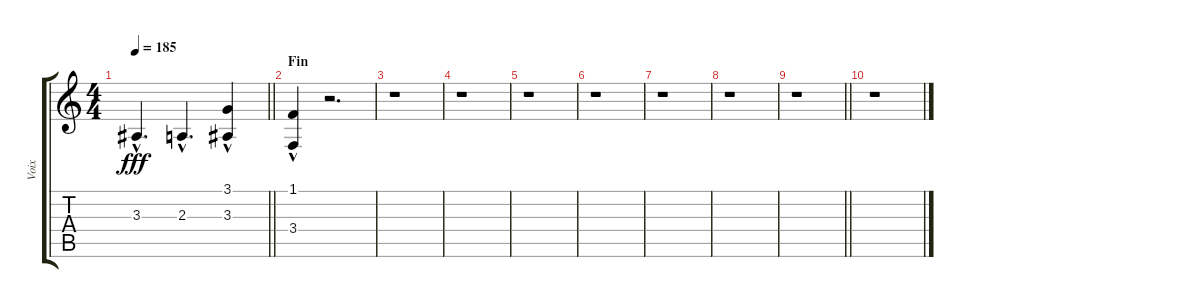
\track ("Voix" "Voix") {mute instrument clarinet}
\staff {score tabs}
\tuning (E4 B3 G3 D3 A2 E2) {hide}
\ts (4 4)
\tempo 185
\clef g2
\barLineRight lightlight
\ks c
3.3{hac}.4{d dy fff} 2.3{hac}.4{d} (3.1 3.3{hac}).4 |
\section ("" "Fin")
(1.1 3.4{hac}).4 r.2{d} |
r.1 |
r.1 |
r.1 |
r.1 |
r.1 |
r.1 |
\barLineRight lightlight
r.1 |
r.1
